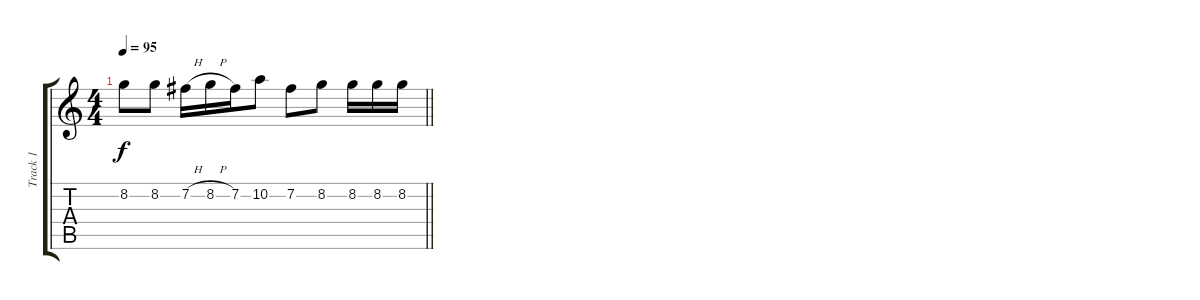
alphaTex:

\track ("Track 1" "Track 1") {instrument distortionguitar}
\staff {score tabs}
\tuning (E4 B3 G3 D3 A2 E2) {hide}
\ts (4 4)
\tempo 95
\clef g2
\barLineRight lightlight
\ks c
8.2.8{dy f} 8.2.8 7.2{h}.16 8.2{h}.16 7.2.16 10.2.8 7.2.8 8.2.8 8.2.16 8.2.16 8.2.16
